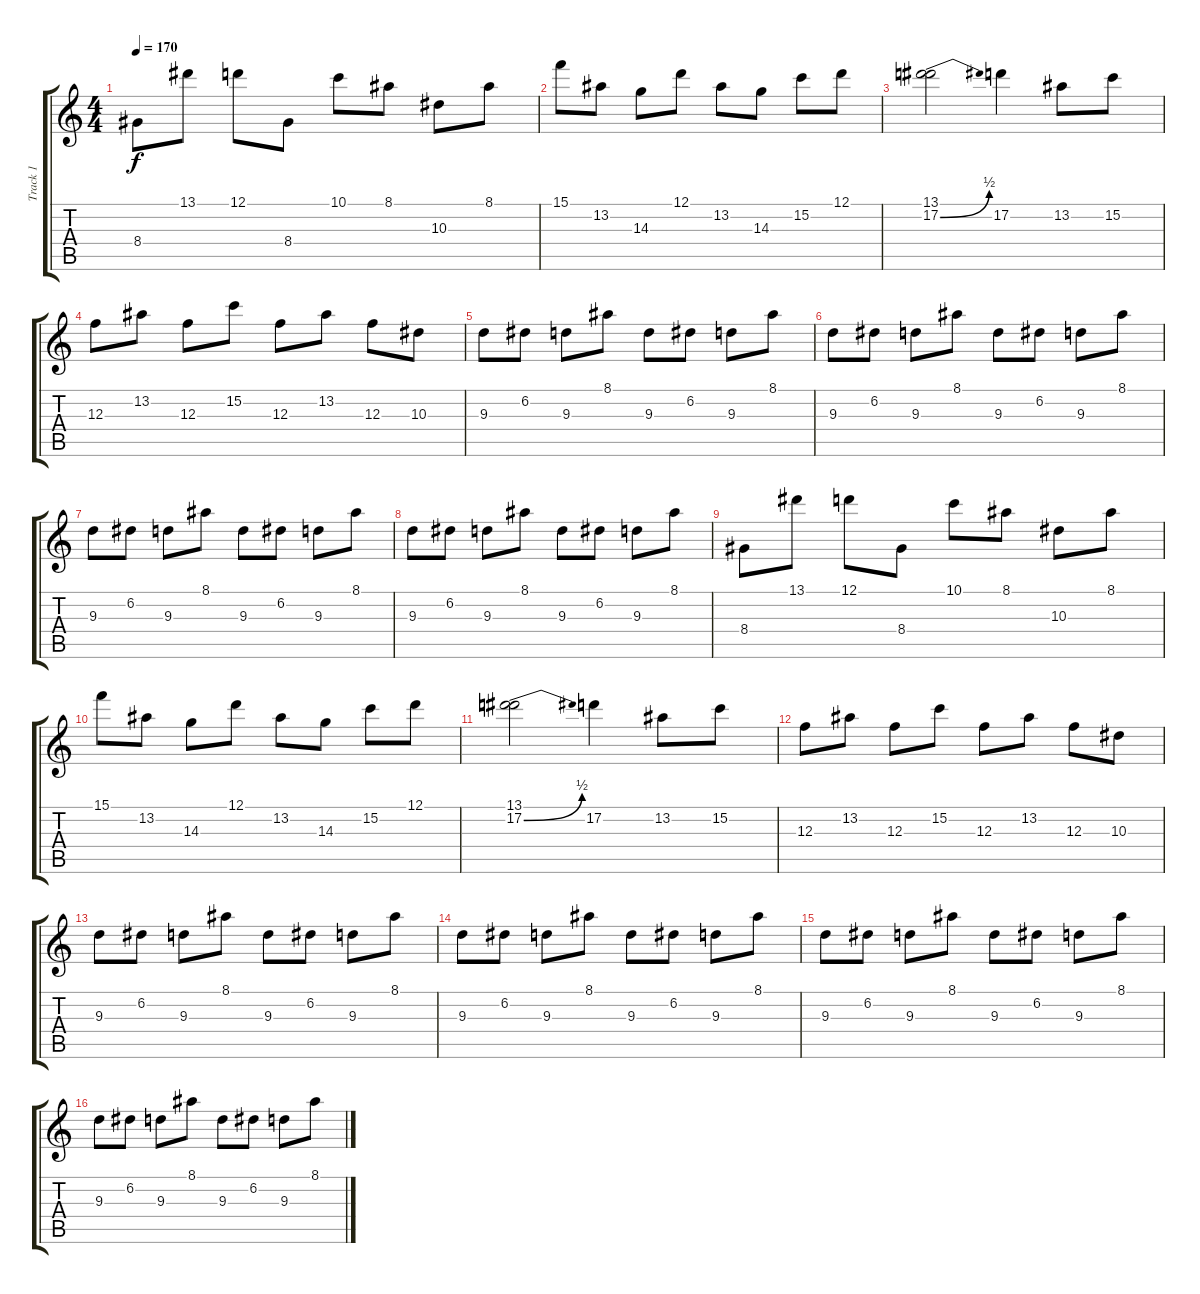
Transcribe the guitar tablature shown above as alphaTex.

\track ("Track 1" "Track 1") {instrument distortionguitar}
\staff {score tabs}
\tuning (D4 A3 F3 C3 G2 C2) {hide}
\ts (4 4)
\tempo 170
\clef g2
\ks c
8.4.8{dy f} 13.1.8 12.1.8 8.4.8 10.1.8 8.1.8 10.3.8 8.1.8 |
15.1.8 13.2.8 14.3.8 12.1.8 13.2.8 14.3.8 15.2.8 12.1.8 |
(13.1 17.2{be (bend 0 0 60 2)}).2 17.2.4 13.2.8 15.2.8 |
12.3.8 13.2.8 12.3.8 15.2.8 12.3.8 13.2.8 12.3.8 10.3.8 |
9.3.8 6.2.8 9.3.8 8.1.8 9.3.8 6.2.8 9.3.8 8.1.8 |
9.3.8 6.2.8 9.3.8 8.1.8 9.3.8 6.2.8 9.3.8 8.1.8 |
9.3.8 6.2.8 9.3.8 8.1.8 9.3.8 6.2.8 9.3.8 8.1.8 |
9.3.8 6.2.8 9.3.8 8.1.8 9.3.8 6.2.8 9.3.8 8.1.8 |
8.4.8 13.1.8 12.1.8 8.4.8 10.1.8 8.1.8 10.3.8 8.1.8 |
15.1.8 13.2.8 14.3.8 12.1.8 13.2.8 14.3.8 15.2.8 12.1.8 |
(13.1 17.2{be (bend 0 0 60 2)}).2 17.2.4 13.2.8 15.2.8 |
12.3.8 13.2.8 12.3.8 15.2.8 12.3.8 13.2.8 12.3.8 10.3.8 |
9.3.8 6.2.8 9.3.8 8.1.8 9.3.8 6.2.8 9.3.8 8.1.8 |
9.3.8 6.2.8 9.3.8 8.1.8 9.3.8 6.2.8 9.3.8 8.1.8 |
9.3.8 6.2.8 9.3.8 8.1.8 9.3.8 6.2.8 9.3.8 8.1.8 |
9.3.8 6.2.8 9.3.8 8.1.8 9.3.8 6.2.8 9.3.8 8.1.8
